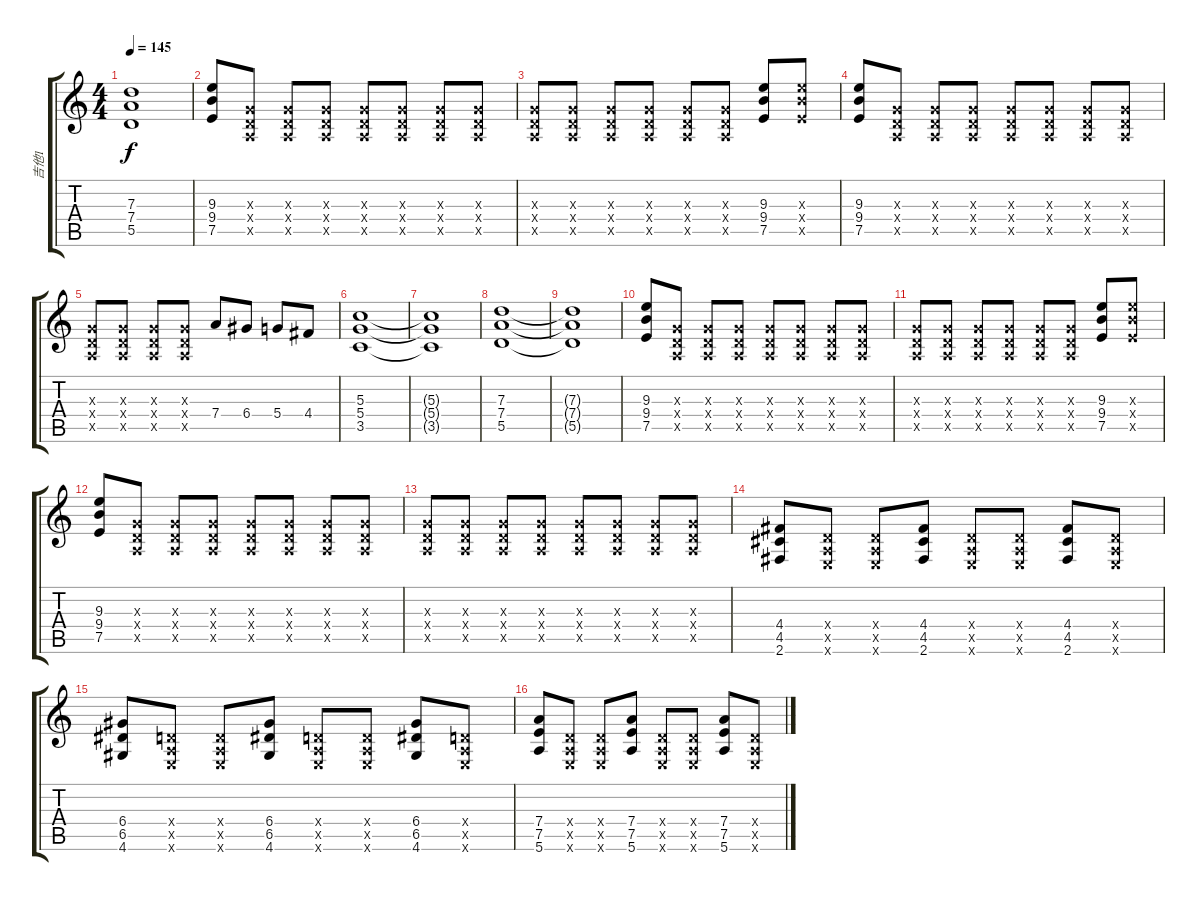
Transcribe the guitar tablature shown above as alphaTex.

\track ("吉他1" "吉他1") {instrument distortionguitar}
\staff {score tabs}
\tuning (E4 B3 G3 D3 A2 E2) {hide}
\ts (4 4)
\tempo 145
\clef g2
\ks c
(7.3{t} 7.4{t} 5.5{t}).1{dy f} |
(9.3 9.4 7.5).8 (0.3{x} 0.4{x} 0.5{x}).8 (0.3{x} 0.4{x} 0.5{x}).8 (0.3{x} 0.4{x} 0.5{x}).8 (0.3{x} 0.4{x} 0.5{x}).8 (0.3{x} 0.4{x} 0.5{x}).8 (0.3{x} 0.4{x} 0.5{x}).8 (0.3{x} 0.4{x} 0.5{x}).8 |
(0.3{x} 0.4{x} 0.5{x}).8 (0.3{x} 0.4{x} 0.5{x}).8 (0.3{x} 0.4{x} 0.5{x}).8 (0.3{x} 0.4{x} 0.5{x}).8 (0.3{x} 0.4{x} 0.5{x}).8 (0.3{x} 0.4{x} 0.5{x}).8 (9.3 9.4 7.5).8 (9.3{x} 9.4{x} 7.5{x}).8 |
(9.3 9.4 7.5).8 (0.3{x} 0.4{x} 0.5{x}).8 (0.3{x} 0.4{x} 0.5{x}).8 (0.3{x} 0.4{x} 0.5{x}).8 (0.3{x} 0.4{x} 0.5{x}).8 (0.3{x} 0.4{x} 0.5{x}).8 (0.3{x} 0.4{x} 0.5{x}).8 (0.3{x} 0.4{x} 0.5{x}).8 |
(0.3{x} 0.4{x} 0.5{x}).8 (0.3{x} 0.4{x} 0.5{x}).8 (0.3{x} 0.4{x} 0.5{x}).8 (0.3{x} 0.4{x} 0.5{x}).8 7.4.8 6.4.8 5.4.8 4.4.8 |
(5.3 5.4 3.5).1 |
(5.3{t} 5.4{t} 3.5{t}).1 |
(7.3 7.4 5.5).1 |
(7.3{t} 7.4{t} 5.5{t}).1 |
(9.3 9.4 7.5).8 (0.3{x} 0.4{x} 0.5{x}).8 (0.3{x} 0.4{x} 0.5{x}).8 (0.3{x} 0.4{x} 0.5{x}).8 (0.3{x} 0.4{x} 0.5{x}).8 (0.3{x} 0.4{x} 0.5{x}).8 (0.3{x} 0.4{x} 0.5{x}).8 (0.3{x} 0.4{x} 0.5{x}).8 |
(0.3{x} 0.4{x} 0.5{x}).8 (0.3{x} 0.4{x} 0.5{x}).8 (0.3{x} 0.4{x} 0.5{x}).8 (0.3{x} 0.4{x} 0.5{x}).8 (0.3{x} 0.4{x} 0.5{x}).8 (0.3{x} 0.4{x} 0.5{x}).8 (9.3 9.4 7.5).8 (9.3{x} 9.4{x} 7.5{x}).8 |
(9.3 9.4 7.5).8 (0.3{x} 0.4{x} 0.5{x}).8 (0.3{x} 0.4{x} 0.5{x}).8 (0.3{x} 0.4{x} 0.5{x}).8 (0.3{x} 0.4{x} 0.5{x}).8 (0.3{x} 0.4{x} 0.5{x}).8 (0.3{x} 0.4{x} 0.5{x}).8 (0.3{x} 0.4{x} 0.5{x}).8 |
(0.3{x} 0.4{x} 0.5{x}).8 (0.3{x} 0.4{x} 0.5{x}).8 (0.3{x} 0.4{x} 0.5{x}).8 (0.3{x} 0.4{x} 0.5{x}).8 (0.3{x} 0.4{x} 0.5{x}).8 (0.3{x} 0.4{x} 0.5{x}).8 (0.3{x} 0.4{x} 0.5{x}).8 (0.3{x} 0.4{x} 0.5{x}).8 |
(4.4 4.5 2.6).8 (0.4{x} 0.5{x} 0.6{x}).8 (0.4{x} 0.5{x} 0.6{x}).8 (4.4 4.5 2.6).8 (0.4{x} 0.5{x} 0.6{x}).8 (0.4{x} 0.5{x} 0.6{x}).8 (4.4 4.5 2.6).8 (0.4{x} 0.5{x} 0.6{x}).8 |
(6.4 6.5 4.6).8 (0.4{x} 0.5{x} 0.6{x}).8 (0.4{x} 0.5{x} 0.6{x}).8 (6.4 6.5 4.6).8 (0.4{x} 0.5{x} 0.6{x}).8 (0.4{x} 0.5{x} 0.6{x}).8 (6.4 6.5 4.6).8 (0.4{x} 0.5{x} 0.6{x}).8 |
(7.4 7.5 5.6).8 (0.4{x} 0.5{x} 0.6{x}).8 (0.4{x} 0.5{x} 0.6{x}).8 (7.4 7.5 5.6).8 (0.4{x} 0.5{x} 0.6{x}).8 (0.4{x} 0.5{x} 0.6{x}).8 (7.4 7.5 5.6).8 (0.4{x} 0.5{x} 0.6{x}).8
